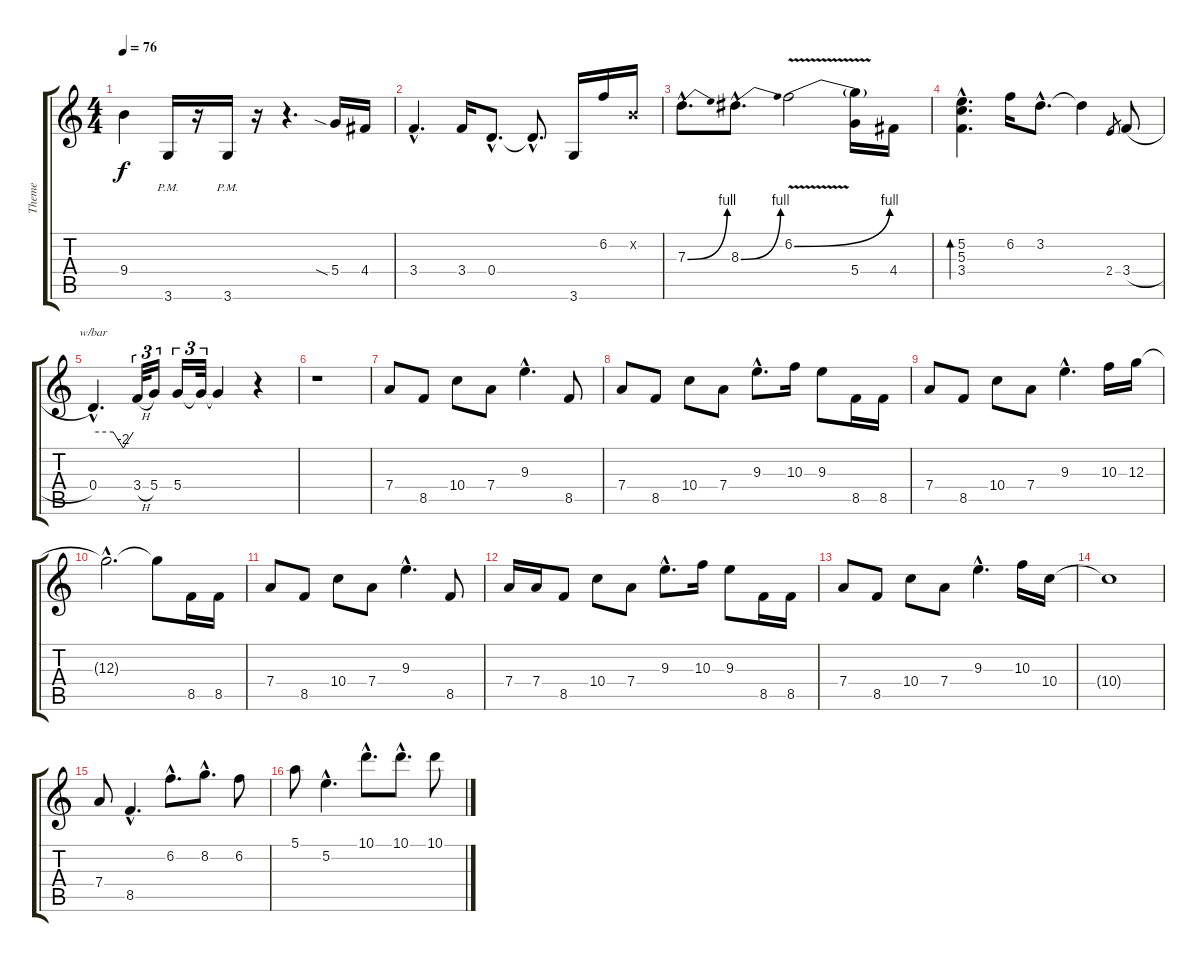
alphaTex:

\track ("Theme" "Theme") {instrument electricguitarclean}
\staff {score tabs}
\tuning (E4 B3 G3 D3 A2 E2) {hide}
\ts (4 4)
\tempo 76
\clef g2
\ks c
9.4{t}.4{dy f} 3.6{pm}.16 r.16 3.6{pm}.16 r.16 r.4{d} 5.4{sia}.16 4.4.16 |
3.4{hac}.4{d} 3.4.16 0.4{hac}.8{d} 0.4{hac t}.8{d} 3.6.16 6.2.16 0.2{x}.16 |
7.3{be (bend 0 0 60 4) hac}.8{d} 8.3{be (bend 0 0 60 4) hac}.8{d} 6.2{be (bend 0 0 60 4) v}.2 (6.2{t} 5.4).16 4.4.16 |
(5.2{hac} 5.3{hac} 3.4{hac}).4{d bd 120} 6.2.16 3.2{hac}.8{d} 3.2{t}.4 2.4.8{gr} 3.4{h}.8 |
0.4{hac}.4{d tbe (custom default 0 0 30 0 45 -8 60 0)} 3.4{h}.32{tu (3 2)} 5.4.16{tu (3 2)} 5.4.16{tu (3 2)} 5.4{t}.32{tu (3 2)} 5.4{t}.4 r.4 |
r.1 |
7.4.8 8.5.8 10.4.8 7.4.8 9.3{hac}.4{d} 8.5.8 |
7.4.8 8.5.8 10.4.8 7.4.8 9.3{hac}.8{d} 10.3.16 9.3.8 8.5.16 8.5.16 |
7.4.8 8.5.8 10.4.8 7.4.8 9.3{hac}.4{d} 10.3.16 12.3.16 |
12.3{hac t}.2{d} 12.3{t}.8 8.5.16 8.5.16 |
7.4.8 8.5.8 10.4.8 7.4.8 9.3{hac}.4{d} 8.5.8 |
7.4.16 7.4.16 8.5.8 10.4.8 7.4.8 9.3{hac}.8{d} 10.3.16 9.3.8 8.5.16 8.5.16 |
7.4.8 8.5.8 10.4.8 7.4.8 9.3{hac}.4{d} 10.3.16 10.4.16 |
10.4{t}.1 |
7.4.8{instrument electricguitarclean} 8.5{hac}.4{d} 6.2{hac}.8{d} 8.2{hac}.8{d} 6.2.8 |
5.1.8 5.2{hac}.4{d} 10.1{hac}.8{d} 10.1{hac}.8{d} 10.1.8
